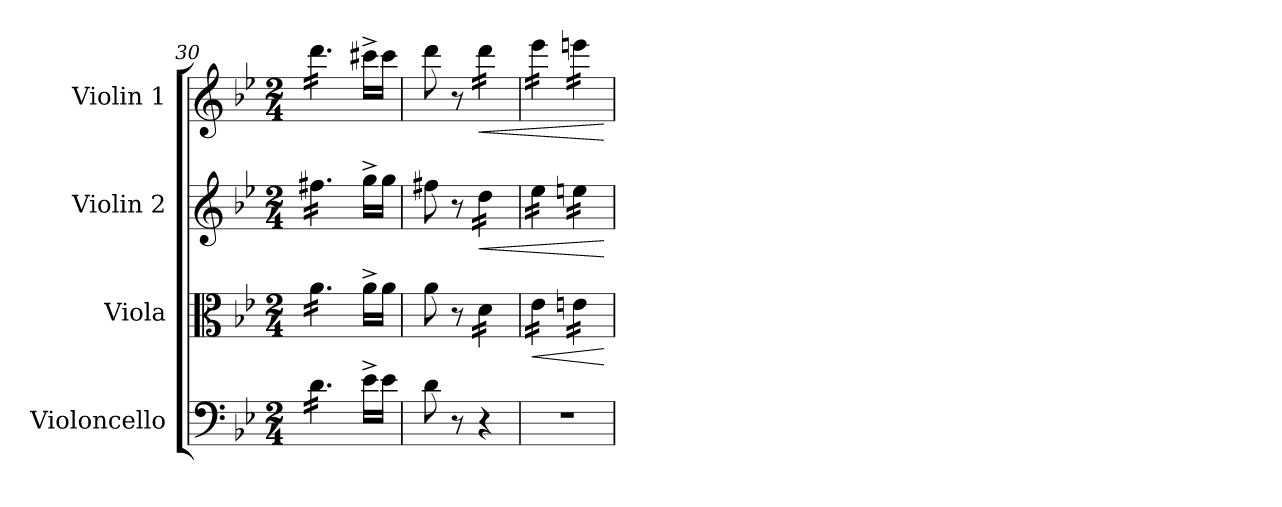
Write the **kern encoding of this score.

**kern	**kern	**dynam	**kern	**dynam	**kern	**dynam
*part4	*part3	*part3	*part2	*part2	*part1	*part1
*staff4	*staff3	*staff3	*staff2	*staff2	*staff1	*staff1
*I"Violoncello	*I"Viola	*	*I"Violin 2	*	*I"Violin 1	*
*I'Vc	*I'Vla	*	*I'Vln	*	*I'Vln	*
*clefF4	*clefC3	*	*clefG2	*	*clefG2	*
*k[b-e-]	*k[b-e-]	*	*k[b-e-]	*	*k[b-e-]	*
*M2/4	*M2/4	*	*M2/4	*	*M2/4	*
=30	=30	=30	=30	=30	=30	=30
*tremolo	*	*	*	*	*	*
*	*tremolo	*	*	*	*	*
*	*	*	*tremolo	*	*	*
*	*	*	*	*	*tremolo	*
16d\LL	16a\LL	.	16ff#X\LL	.	16ddd\LL	.
16d\	16a\	.	16ff#X\	.	16ddd\	.
16d\	16a\	.	16ff#X\	.	16ddd\	.
16d\	16a\	.	16ff#X\	.	16ddd\	.
16d\	16a\	.	16ff#X\	.	16ddd\	.
16d\JJ	16a\JJ	.	16ff#X\JJ	.	16ddd\JJ	.
*	*	*	*	*	*Xtremolo	*
*	*	*	*Xtremolo	*	*	*
*	*Xtremolo	*	*	*	*	*
*Xtremolo	*	*	*	*	*	*
16e-^\LL	16a^\LL	.	16gg^\LL	.	16ccc#X^\LL	.
16e-\JJ	16a\JJ	.	16gg\JJ	.	16ccc#\JJ	.
=31	=31	=31	=31	=31	=31	=31
8d\	8a\	.	8ff#X\	.	8ddd\	.
8r	8r	.	8r	.	8r	.
!	!	!	!	!LO:HP:b	!	!LO:HP:b
*	*tremolo	*	*	*	*	*
*	*	*	*tremolo	*	*	*
*	*	*	*	*	*tremolo	*
4r	16d\LL	.	16dd\LL	<	16ddd\LL	<
.	16d\	.	16dd\	.	16ddd\	.
.	16d\	.	16dd\	.	16ddd\	.
.	16d\JJ	.	16dd\JJ	.	16ddd\JJ	.
=32	=32	=32	=32	=32	=32	=32
!	!	!LO:HP:b	!	!	!	!
2r	16e-\LL	<	16ee-\LL	.	16eee-\LL	.
.	16e-\	.	16ee-\	.	16eee-\	.
.	16e-\	.	16ee-\	.	16eee-\	.
.	16e-\JJ	.	16ee-\JJ	.	16eee-\JJ	.
.	16en\LL	.	16een\LL	.	16eeen\LL	.
.	16en\	.	16een\	.	16eeen\	.
.	16en\	.	16een\	.	16eeen\	.
.	16en\JJ	.	16een\JJ	.	16eeen\JJ	.
*	*	*	*	*	*Xtremolo	*
*	*	*	*Xtremolo	*	*	*
*	*Xtremolo	*	*	*	*	*
.	.	[	.	[	.	[
=	=	=	=	=	=	=
*-	*-	*-	*-	*-	*-	*-
